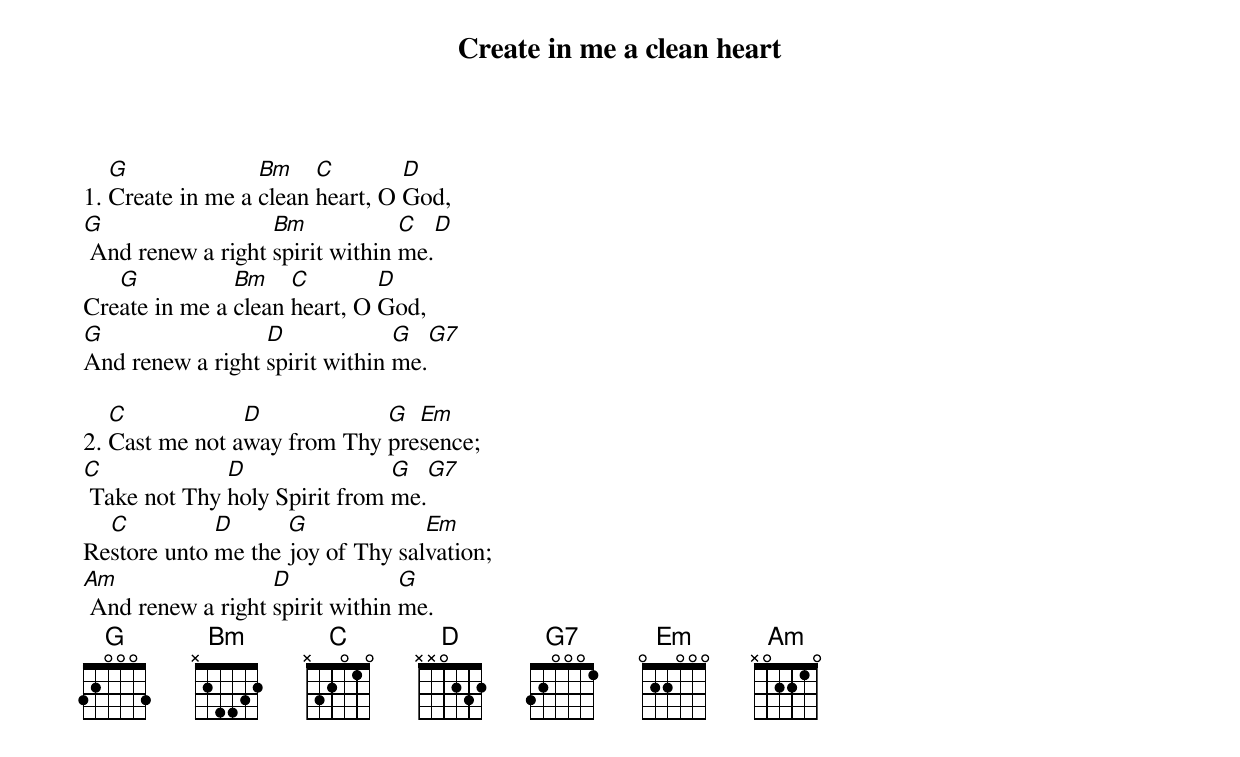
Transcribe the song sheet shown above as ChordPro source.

{t:Create in me a clean heart}

1. [G]Create in me a [Bm]clean [C]heart, O [D]God,
[G] And renew a right [Bm]spirit within [C]me.[D]
Cre[G]ate in me a [Bm]clean [C]heart, O [D]God,
[G]And renew a right [D]spirit within [G]me.[G7]

2. [C]Cast me not a[D]way from Thy [G]pre[Em]sence;
[C] Take not Thy [D]holy Spirit from [G]me.[G7]
Re[C]store unto [D]me the [G]joy of Thy sal[Em]vation;
[Am] And renew a right [D]spirit within [G]me.
